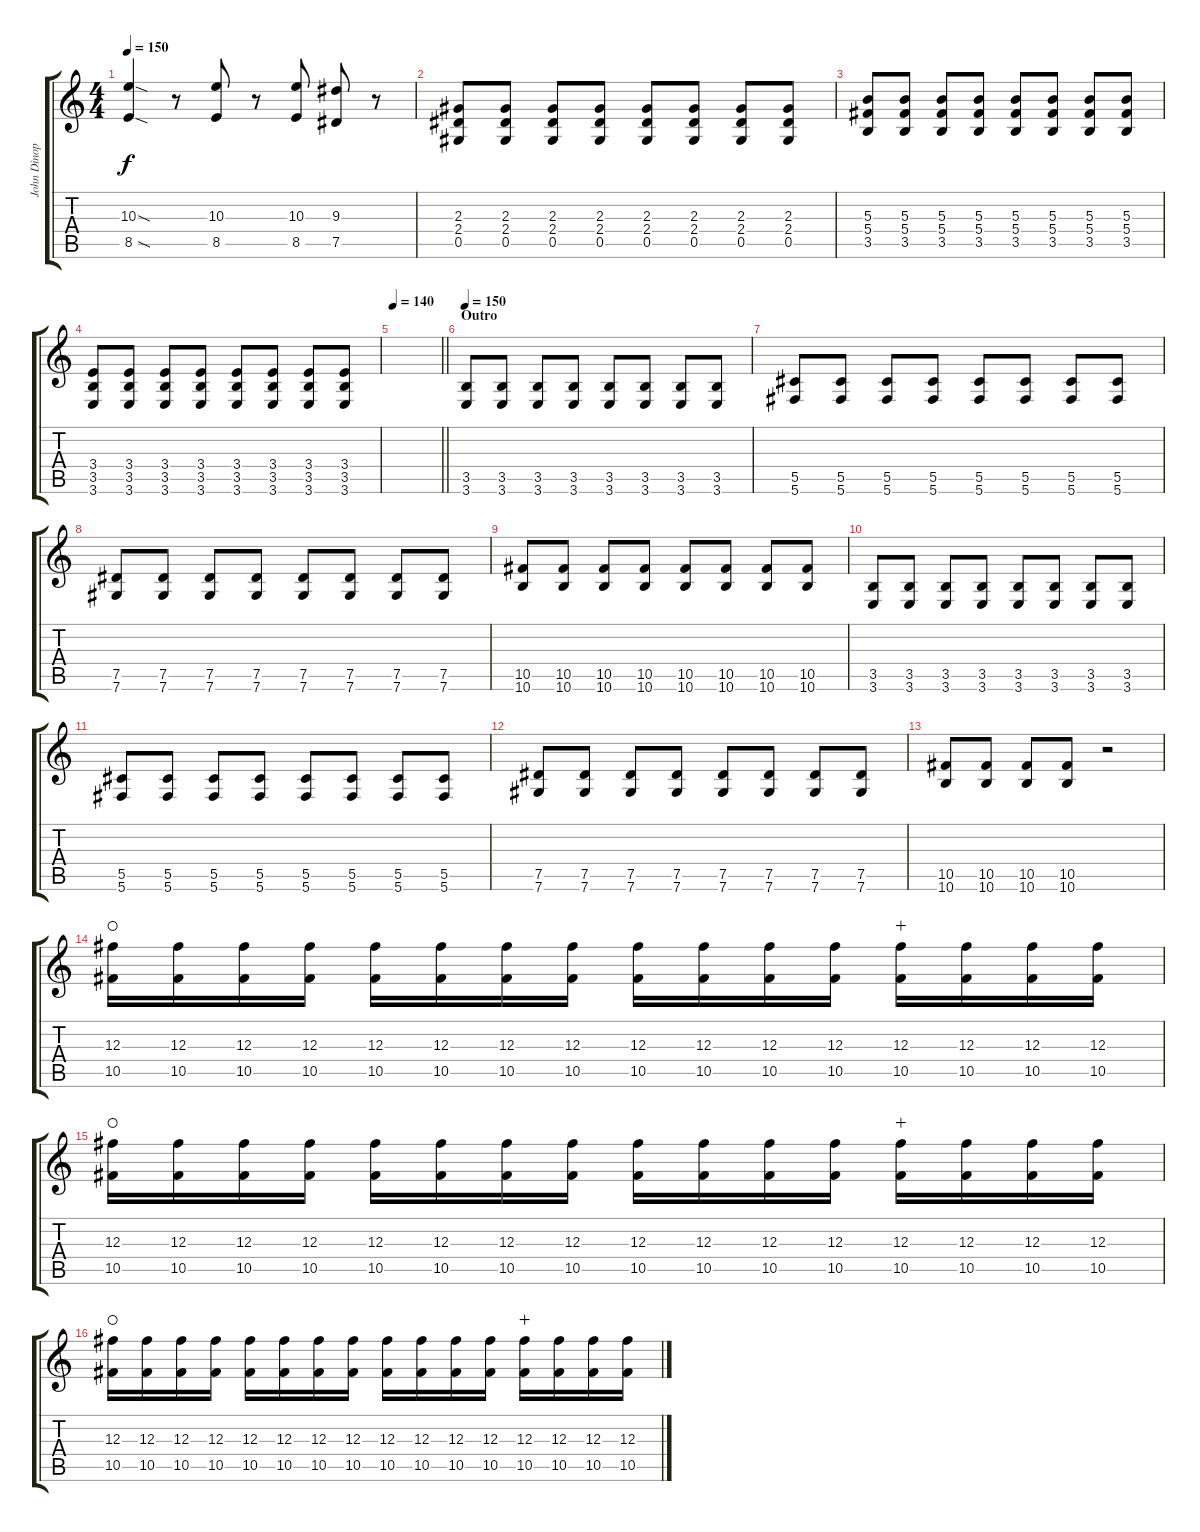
\track ("John Dinopol" "John Dinop") {instrument distortionguitar}
\staff {score tabs}
\tuning (Eb4 Bb3 Gb3 Db3 Ab2 Db2) {hide}
\ts (4 4)
\tempo 150
\clef g2
\ks c
(10.3{sod} 8.5{sod}).4{dy f} r.8 (10.3 8.5).8 r.8 (10.3 8.5).8 (9.3 7.5).8 r.8 |
(2.3 2.4 0.5).8 (2.3 2.4 0.5).8 (2.3 2.4 0.5).8 (2.3 2.4 0.5).8 (2.3 2.4 0.5).8 (2.3 2.4 0.5).8 (2.3 2.4 0.5).8 (2.3 2.4 0.5).8 |
(5.3 5.4 3.5).8 (5.3 5.4 3.5).8 (5.3 5.4 3.5).8 (5.3 5.4 3.5).8 (5.3 5.4 3.5).8 (5.3 5.4 3.5).8 (5.3 5.4 3.5).8 (5.3 5.4 3.5).8 |
(3.4 3.5 3.6).8 (3.4 3.5 3.6).8 (3.4 3.5 3.6).8 (3.4 3.5 3.6).8 (3.4 3.5 3.6).8 (3.4 3.5 3.6).8 (3.4 3.5 3.6).8 (3.4 3.5 3.6).8 |
\tempo 140
\barLineRight lightlight
|
\section ("" "Outro")
\tempo 150
(3.5 3.6).8 (3.5 3.6).8 (3.5 3.6).8 (3.5 3.6).8 (3.5 3.6).8 (3.5 3.6).8 (3.5 3.6).8 (3.5 3.6).8 |
(5.5 5.6).8 (5.5 5.6).8 (5.5 5.6).8 (5.5 5.6).8 (5.5 5.6).8 (5.5 5.6).8 (5.5 5.6).8 (5.5 5.6).8 |
(7.5 7.6).8 (7.5 7.6).8 (7.5 7.6).8 (7.5 7.6).8 (7.5 7.6).8 (7.5 7.6).8 (7.5 7.6).8 (7.5 7.6).8 |
(10.5 10.6).8 (10.5 10.6).8 (10.5 10.6).8 (10.5 10.6).8 (10.5 10.6).8 (10.5 10.6).8 (10.5 10.6).8 (10.5 10.6).8 |
(3.5 3.6).8 (3.5 3.6).8 (3.5 3.6).8 (3.5 3.6).8 (3.5 3.6).8 (3.5 3.6).8 (3.5 3.6).8 (3.5 3.6).8 |
(5.5 5.6).8 (5.5 5.6).8 (5.5 5.6).8 (5.5 5.6).8 (5.5 5.6).8 (5.5 5.6).8 (5.5 5.6).8 (5.5 5.6).8 |
(7.5 7.6).8 (7.5 7.6).8 (7.5 7.6).8 (7.5 7.6).8 (7.5 7.6).8 (7.5 7.6).8 (7.5 7.6).8 (7.5 7.6).8 |
(10.5 10.6).8 (10.5 10.6).8 (10.5 10.6).8 (10.5 10.6).8 r.2 |
(12.3 10.5).16{waho} (12.3 10.5).16 (12.3 10.5).16 (12.3 10.5).16 (12.3 10.5).16 (12.3 10.5).16 (12.3 10.5).16 (12.3 10.5).16 (12.3 10.5).16 (12.3 10.5).16 (12.3 10.5).16 (12.3 10.5).16 (12.3 10.5).16{wahc} (12.3 10.5).16 (12.3 10.5).16 (12.3 10.5).16 |
(12.3 10.5).16{waho} (12.3 10.5).16 (12.3 10.5).16 (12.3 10.5).16 (12.3 10.5).16 (12.3 10.5).16 (12.3 10.5).16 (12.3 10.5).16 (12.3 10.5).16 (12.3 10.5).16 (12.3 10.5).16 (12.3 10.5).16 (12.3 10.5).16{wahc} (12.3 10.5).16 (12.3 10.5).16 (12.3 10.5).16 |
(12.3 10.5).16{waho} (12.3 10.5).16 (12.3 10.5).16 (12.3 10.5).16 (12.3 10.5).16 (12.3 10.5).16 (12.3 10.5).16 (12.3 10.5).16 (12.3 10.5).16 (12.3 10.5).16 (12.3 10.5).16 (12.3 10.5).16 (12.3 10.5).16{wahc} (12.3 10.5).16 (12.3 10.5).16 (12.3 10.5).16
